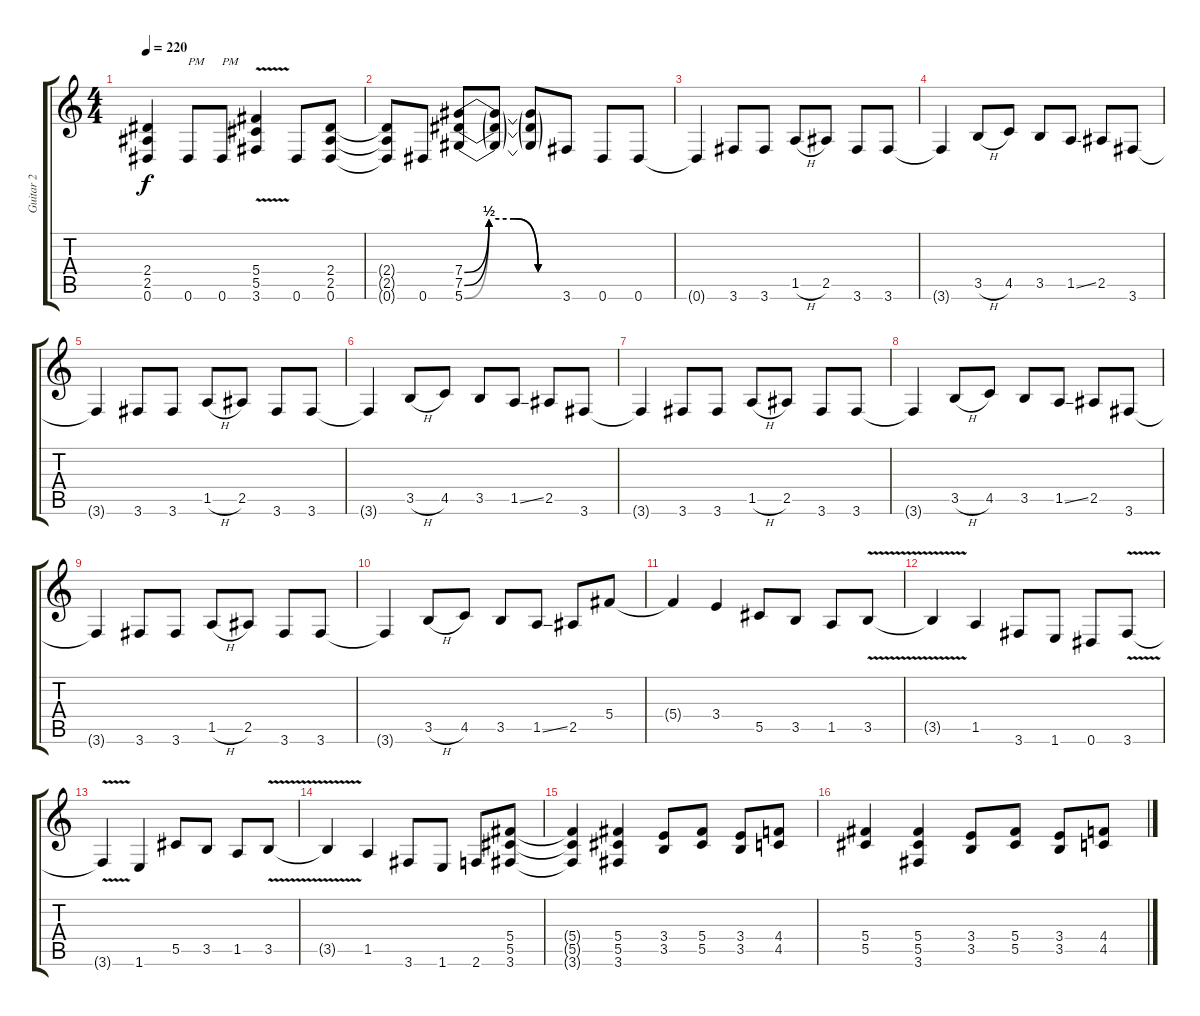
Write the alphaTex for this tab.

\track ("Guitar 2" "Guitar 2") {instrument distortionguitar}
\staff {score tabs}
\tuning (Eb4 Bb3 Gb3 Db3 Ab2 Eb2) {hide}
\ts (4 4)
\tempo 220
\clef g2
\ks c
(2.4{t} 2.5{t} 0.6{t}).4{dy f} 0.6.8{txt "PM"} 0.6.8{txt "PM"} (5.4{v} 5.5{v} 3.6{v}).4 0.6.8 (2.4 2.5 0.6).8 |
(2.4{t} 2.5{t} 0.6{t}).8 0.6.8 (7.4{be (custom 0 0 15 2 30 2 45 0 60 0)} 7.5{be (custom 0 0 15 2 30 2 45 0 60 0)} 5.6{be (custom 0 0 15 2 30 2 45 0 60 0)}).8 (7.4{t} 7.5{t} 5.6{t}).8 (7.4{t} 7.5{t} 5.6{t}).8 3.6.8 0.6.8 0.6.8 |
0.6{t}.4 3.6.8 3.6.8 1.5{h}.8 2.5.8 3.6.8 3.6.8 |
3.6{t}.4 3.5{h}.8 4.5.8 3.5.8 1.5{ss}.8 2.5.8 3.6.8 |
3.6{t}.4 3.6.8 3.6.8 1.5{h}.8 2.5.8 3.6.8 3.6.8 |
3.6{t}.4 3.5{h}.8 4.5.8 3.5.8 1.5{ss}.8 2.5.8 3.6.8 |
3.6{t}.4 3.6.8 3.6.8 1.5{h}.8 2.5.8 3.6.8 3.6.8 |
3.6{t}.4 3.5{h}.8 4.5.8 3.5.8 1.5{ss}.8 2.5.8 3.6.8 |
3.6{t}.4 3.6.8 3.6.8 1.5{h}.8 2.5.8 3.6.8 3.6.8 |
3.6{t}.4 3.5{h}.8 4.5.8 3.5.8 1.5{ss}.8 2.5.8 5.4.8 |
5.4{t}.4 3.4.4 5.5.8 3.5.8 1.5.8 3.5{v}.8 |
3.5{t}.4 1.5.4 3.6.8 1.6.8 0.6.8 3.6{v}.8 |
3.6{t}.4 1.6.4 5.5.8 3.5.8 1.5.8 3.5{v}.8 |
3.5{t}.4 1.5.4 3.6.8 1.6.8 2.6.8 (5.4 5.5 3.6).8 |
(5.4{t} 5.5{t} 3.6{t}).4 (5.4 5.5 3.6).4 (3.4 3.5).8 (5.4 5.5).8 (3.4 3.5).8 (4.4 4.5).8 |
(5.4 5.5).4 (5.4 5.5 3.6).4 (3.4 3.5).8 (5.4 5.5).8 (3.4 3.5).8 (4.4 4.5).8
